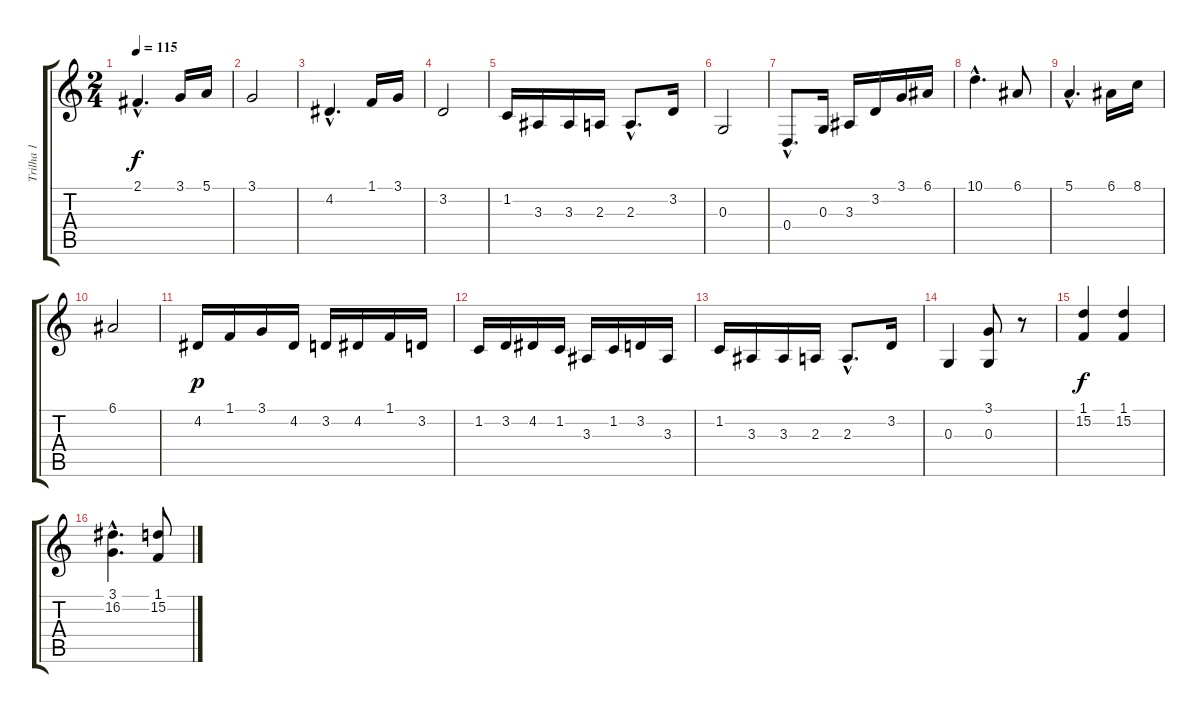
\track ("Trilha 1" "Trilha 1") {instrument acousticgrandpiano}
\staff {score tabs}
\tuning (E4 B3 G3 D3 A2 E2) {hide}
\ts (2 4)
\tempo 115
\clef g2
\ks c
2.1{hac}.4{d dy f} 3.1.16 5.1.16 |
3.1.2 |
4.2{hac}.4{d} 1.1.16 3.1.16 |
3.2.2 |
1.2.16 3.3.16 3.3.16 2.3.16 2.3{hac}.8{d} 3.2.16 |
0.3.2 |
0.4{hac}.8{d} 0.3.16 3.3.16 3.2.16 3.1.16 6.1.16 |
10.1{hac}.4{d} 6.1.8 |
5.1{hac}.4{d} 6.1.16 8.1.16 |
6.1.2 |
4.2.16{dy p} 1.1.16 3.1.16 4.2.16 3.2.16 4.2.16 1.1.16 3.2.16 |
1.2.16 3.2.16 4.2.16 1.2.16 3.3.16 1.2.16 3.2.16 3.3.16 |
1.2.16 3.3.16 3.3.16 2.3.16 2.3{hac}.8{d} 3.2.16 |
0.3.4 (3.1 0.3).8 r.8 |
(1.1 15.2).4{dy f} (1.1 15.2).4 |
(3.1{hac} 16.2{hac}).4{d} (1.1 15.2).8
